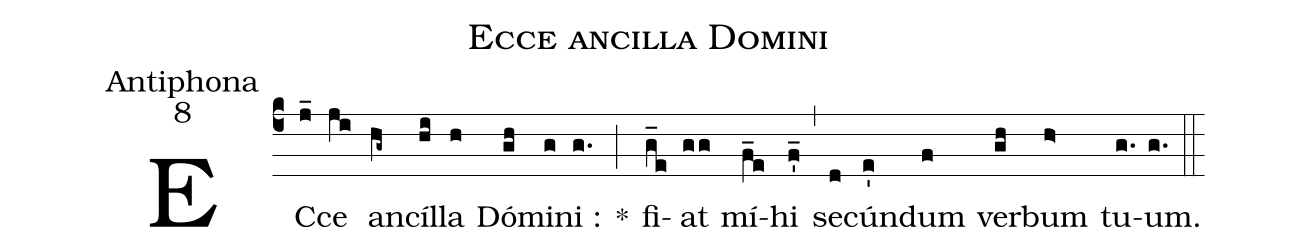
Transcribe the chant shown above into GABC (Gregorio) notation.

name:Ecce ancilla Domini;
office-part:Antiphona;
mode:8;
%%
(c4) EC(j_)ce(ji) an(hg~)cíl(hi)la(h) Dó(gh)mi(g)ni :(g.) *(;) fi(g_e)at(gg) mí(f_e)hi(f'_) (,) se(d)cún(e')dum(f) ver(gh)bum(h>) tu(g.)um.(g.) (::)
